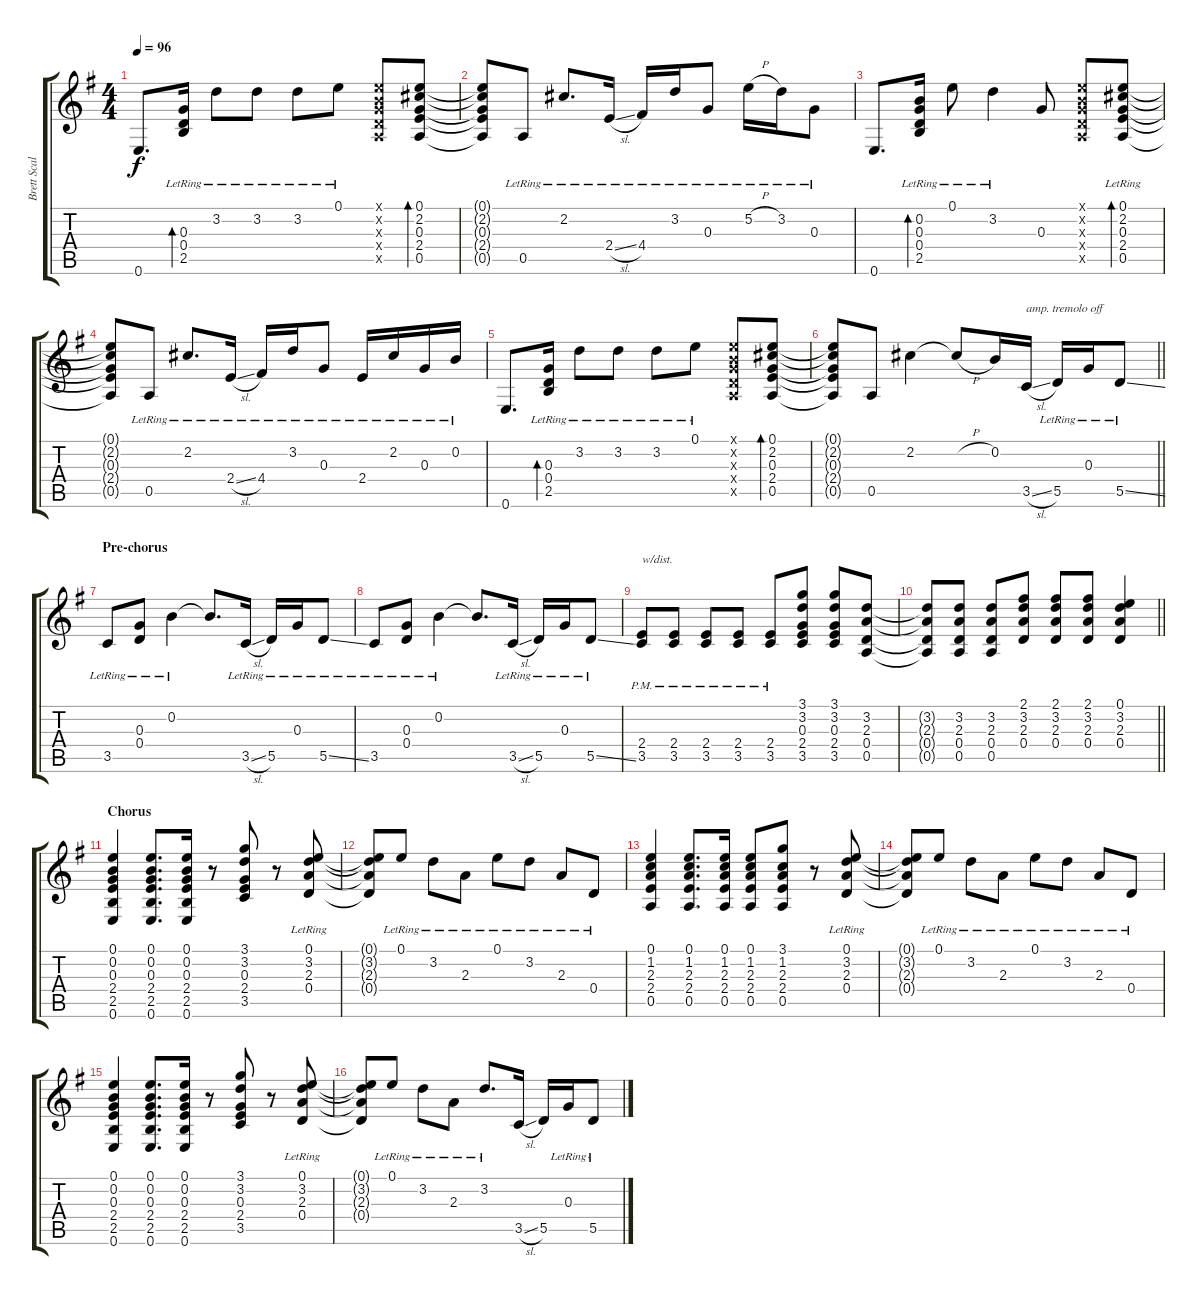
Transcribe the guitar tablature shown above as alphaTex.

\track ("Brett Scallions (Rhythm Guitar)" "Brett Scal") {instrument electricguitarclean}
\staff {score tabs}
\tuning (E4 B3 G3 D3 A2 E2) {hide}
\ts (4 4)
\tempo 96
\clef g2
\ks g
0.6.8{d dy f} (0.3{lr} 0.4{lr} 2.5{lr}).16{bd 120} 3.2{lr}.8 3.2{lr}.8 3.2{lr}.8 0.1{lr}.8 (0.1{x} 0.2{x} 0.3{x} 0.4{x} 0.5{x}).8 (0.1 2.2 0.3 2.4 0.5).8{bd 120} |
(0.1{t} 2.2{t} 0.3{t} 2.4{t} 0.5{t}).8 0.5{lr}.8 2.2{lr}.8{d} 2.4{sl lr}.16 4.4{lr}.16 3.2{lr}.16 0.3{lr}.8 5.2{h lr}.16 3.2{lr}.16 0.3{lr}.8 |
0.6.8{d} (0.2{lr} 0.3{lr} 0.4{lr} 2.5{lr}).16{bd 240} 0.1{lr}.8 3.2{lr}.4 0.3.8 (0.1{x} 0.2{x} 0.3{x} 0.4{x} 0.5{x}).8 (0.1{lr} 2.2{lr} 0.3{lr} 2.4{lr} 0.5{lr}).8{bd 120} |
(0.1{t} 2.2{t} 0.3{t} 2.4{t} 0.5{t}).8 0.5{lr}.8 2.2{lr}.8{d} 2.4{sl lr}.16 4.4{lr}.16 3.2{lr}.16 0.3{lr}.8 2.4{lr}.16 2.2{lr}.16 0.3{lr}.16 0.2{lr}.16 |
0.6.8{d} (0.3{lr} 0.4{lr} 2.5{lr}).16{bd 120} 3.2{lr}.8 3.2{lr}.8 3.2{lr}.8 0.1{lr}.8 (0.1{x} 0.2{x} 0.3{x} 0.4{x} 0.5{x}).8 (0.1 2.2 0.3 2.4 0.5).8{bd 120} |
\barLineRight lightlight
(0.1{t} 2.2{t} 0.3{t} 2.4{t} 0.5{t}).8 0.5.8 2.2.4 2.2{h t}.8 0.2.16 3.5{sl}.16{txt "amp. tremolo off"} 5.5{lr}.16 0.3{lr}.16 5.5{ss lr}.8 |
\section ("" "Pre-chorus")
3.5{lr}.8 (0.3{lr} 0.4{lr}).8 0.2{lr}.4 0.2{t}.8{d} 3.5{sl lr}.16 5.5{lr}.16 0.3{lr}.16 5.5{ss lr}.8 |
3.5{lr}.8 (0.3{lr} 0.4{lr}).8 0.2{lr}.4 0.2{t}.8{d} 3.5{sl lr}.16 5.5{lr}.16 0.3{lr}.16 5.5{ss lr}.8{volume 11} |
(2.4{pm} 3.5{pm}).8{txt "w/dist." volume 15 instrument distortionguitar} (2.4{pm} 3.5{pm}).8 (2.4{pm} 3.5{pm}).8 (2.4{pm} 3.5{pm}).8 (2.4{pm} 3.5{pm}).8 (3.1 3.2 0.3 2.4 3.5).8 (3.1 3.2 0.3 2.4 3.5).8 (3.2 2.3 0.4 0.5).8 |
\barLineRight lightlight
(3.2{t} 2.3{t} 0.4{t} 0.5{t}).8 (3.2 2.3 0.4 0.5).8 (3.2 2.3 0.4 0.5).8 (2.1 3.2 2.3 0.4).8 (2.1 3.2 2.3 0.4).8 (2.1 3.2 2.3 0.4).8 (0.1 3.2 2.3 0.4).4 |
\section ("" "Chorus")
(0.1 0.2 0.3 2.4 2.5 0.6).4 (0.1 0.2 0.3 2.4 2.5 0.6).8{d} (0.1 0.2 0.3 2.4 2.5 0.6).16 r.8 (3.1 3.2 0.3 2.4 3.5).8 r.8 (0.1{lr} 3.2{lr} 2.3{lr} 0.4{lr}).8 |
(0.1{t} 3.2{t} 2.3{t} 0.4{t}).8 0.1{lr}.8 3.2{lr}.8 2.3{lr}.8 0.1{lr}.8 3.2{lr}.8 2.3{lr}.8 0.4{lr}.8 |
(0.1 1.2 2.3 2.4 0.5).4 (0.1 1.2 2.3 2.4 0.5).8{d} (0.1 1.2 2.3 2.4 0.5).16 (0.1 1.2 2.3 2.4 0.5).8 (3.1 1.2 2.3 2.4 0.5).8 r.8 (0.1{lr} 3.2{lr} 2.3{lr} 0.4{lr}).8 |
(0.1{t} 3.2{t} 2.3{t} 0.4{t}).8 0.1{lr}.8 3.2{lr}.8 2.3{lr}.8 0.1{lr}.8 3.2{lr}.8 2.3{lr}.8 0.4{lr}.8 |
(0.1 0.2 0.3 2.4 2.5 0.6).4 (0.1 0.2 0.3 2.4 2.5 0.6).8{d} (0.1 0.2 0.3 2.4 2.5 0.6).16 r.8 (3.1 3.2 0.3 2.4 3.5).8 r.8 (0.1{lr} 3.2{lr} 2.3{lr} 0.4{lr}).8 |
(0.1{t} 3.2{t} 2.3{t} 0.4{t}).8 0.1{lr}.8 3.2{lr}.8 2.3{lr}.8 3.2{lr}.8{d} 3.5{sl}.16 5.5.16 0.3{lr}.16 5.5{ss lr}.8
